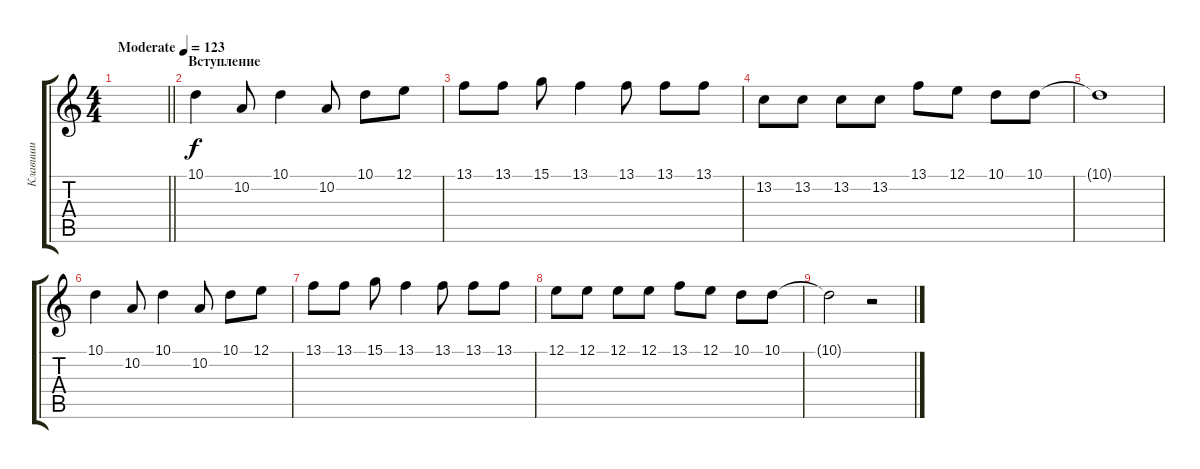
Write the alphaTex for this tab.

\track ("Клавиши" "Клавиши") {instrument pad3polysynth}
\staff {score tabs}
\tuning (E4 B3 G3 D3 A2 E2) {hide}
\ts (4 4)
\tempo (123 "Moderate")
\clef g2
\barLineRight lightlight
\ks c
|
\section ("" "Вступление")
10.1.4 10.2.8 10.1.4 10.2.8 10.1.8 12.1.8 |
13.1.8 13.1.8 15.1.8 13.1.4 13.1.8 13.1.8 13.1.8 |
13.2.8 13.2.8 13.2.8 13.2.8 13.1.8 12.1.8 10.1.8 10.1.8 |
10.1{t}.1 |
10.1.4 10.2.8 10.1.4 10.2.8 10.1.8 12.1.8 |
13.1.8 13.1.8 15.1.8 13.1.4 13.1.8 13.1.8 13.1.8 |
12.1.8 12.1.8 12.1.8 12.1.8 13.1.8 12.1.8 10.1.8 10.1.8 |
10.1{t}.2 r.2
